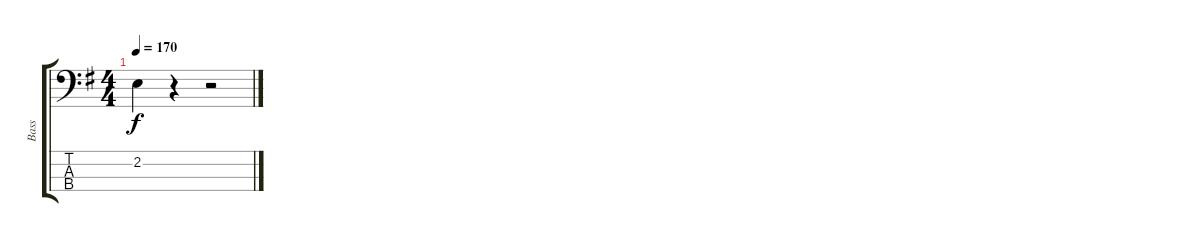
\track ("Bass" "Bass") {instrument electricbassfinger}
\staff {score tabs}
\tuning (G2 D2 A1 E1) {hide}
\ts (4 4)
\tempo 170
\clef f4
\ks eminor
2.2.4{dy f} r.4 r.2
